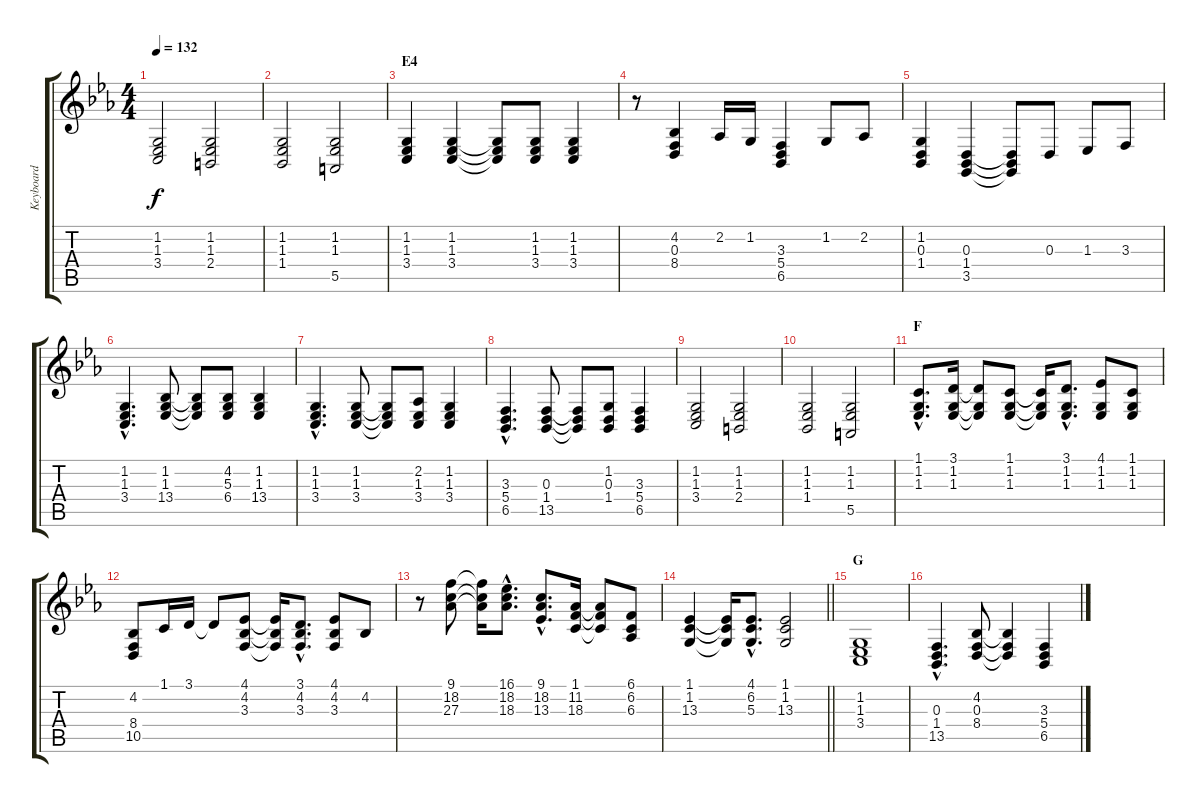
\track ("Keyboard" "Keyboard") {instrument electricgrandpiano}
\staff {score tabs}
\tuning (B3 Gb3 D3 A2 E2 B1) {hide}
\ts (4 4)
\tempo 132
\clef g2
\ks eb
(1.2 1.3 3.4).2{dy f} (1.2 1.3 2.4).2 |
(1.2 1.3 1.4).2 (1.2 1.3 5.5).2 |
\section ("" "E4")
(1.2 1.3 3.4).4 (1.2 1.3 3.4).4 (1.2{t} 1.3{t} 3.4{t}).8 (1.2 1.3 3.4).8 (1.2 1.3 3.4).4 |
r.8 (4.2 0.3 8.4).4 2.2.16 1.2.16 (3.3 5.4 6.5).4 1.2.8 2.2.8 |
(1.2 0.3 1.4).4 (0.3 1.4 3.5).4 (0.3{t} 1.4{t} 3.5{t}).8 0.3.8 1.3.8 3.3.8 |
(1.2{hac} 1.3{hac} 3.4{hac}).4{d} (1.2 1.3 13.4).8 (1.2{t} 1.3{t} 13.4{t}).8 (4.2 5.3 6.4).8 (1.2 1.3 13.4).4 |
(1.2{hac} 1.3{hac} 3.4{hac}).4{d} (1.2 1.3 3.4).8 (1.2{t} 1.3{t} 3.4{t}).8 (2.2 1.3 3.4).8 (1.2 1.3 3.4).4 |
(3.3{hac} 5.4{hac} 6.5{hac}).4{d} (0.3 1.4 13.5).8 (0.3{t} 1.4{t} 13.5{t}).8 (1.2 0.3 1.4).8 (3.3 5.4 6.5).4 |
(1.2 1.3 3.4).2 (1.2 1.3 2.4).2 |
(1.2 1.3 1.4).2 (1.2 1.3 5.5).2 |
\section ("" "F")
(1.1{hac} 1.2{hac} 1.3{hac}).8{d} (3.1 1.2 1.3).16 (3.1{t} 1.2{t} 1.3{t}).8 (1.1 1.2 1.3).8 (1.1{t} 1.2{t} 1.3{t}).16 (3.1{hac} 1.2{hac} 1.3{hac}).8{d} (4.1 1.2 1.3).8 (1.1 1.2 1.3).8 |
(4.2 8.4 10.5).8 1.1.16 3.1.16 3.1{t}.8 (4.1 4.2 3.3).8 (4.1{t} 4.2{t} 3.3{t}).16 (3.1{hac} 4.2{hac} 3.3{hac}).8{d} (4.1 4.2 3.3).8 4.2.8 |
r.8 (9.1 18.2 27.3).8 (9.1{t} 18.2{t} 27.3{t}).16 (16.1{hac} 18.2{hac} 18.3{hac}).8{d} (9.1{hac} 18.2{hac} 13.3{hac}).8{d} (1.1 11.2 18.3).16 (1.1{t} 11.2{t} 18.3{t}).8 (6.1 6.2 6.3).8 |
\barLineRight lightlight
(1.1 1.2 13.3).4 (1.1{t} 1.2{t} 13.3{t}).16 (4.1{hac} 6.2{hac} 5.3{hac}).8{d} (1.1 1.2 13.3).2 |
\section ("" "G")
(1.2 1.3 3.4).1 |
(0.3{hac} 1.4{hac} 13.5{hac}).4{d} (4.2 0.3 8.4).8 (4.2{t} 0.3{t} 8.4{t}).4 (3.3 5.4 6.5).4
